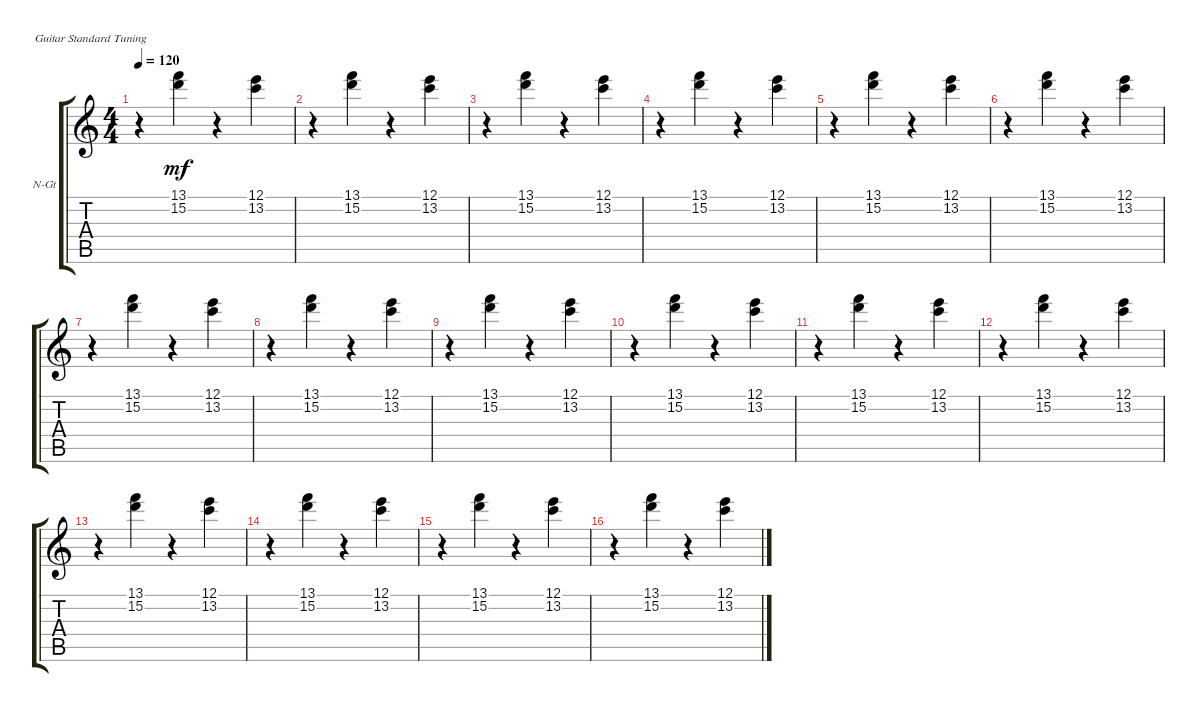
\defaultSystemsLayout 4
\bracketExtendMode groupsimilarinstruments
\firstSystemTrackNameOrientation horizontal
\otherSystemsTrackNameOrientation horizontal
\track ("Фиолетовый 1" "N-Gt") {solo instrument acousticguitarnylon}
\staff {score tabs}
\tuning (E4 B3 G3 D3 A2 E2)
\ts (4 4)
\tempo 120
\clef g2
\ks c
r.4{dy mf instrument acousticguitarnylon} (13.1 15.2).4 r.4 (12.1 13.2).4 |
r.4 (13.1 15.2).4 r.4 (12.1 13.2).4 |
r.4 (13.1 15.2).4 r.4 (12.1 13.2).4 |
r.4 (13.1 15.2).4 r.4 (12.1 13.2).4 |
r.4 (13.1 15.2).4 r.4 (12.1 13.2).4 |
r.4 (13.1 15.2).4 r.4 (12.1 13.2).4 |
r.4 (13.1 15.2).4 r.4 (12.1 13.2).4 |
r.4 (13.1 15.2).4 r.4 (12.1 13.2).4 |
r.4 (13.1 15.2).4 r.4 (12.1 13.2).4 |
r.4 (13.1 15.2).4 r.4 (12.1 13.2).4 |
r.4 (13.1 15.2).4 r.4 (12.1 13.2).4 |
r.4 (13.1 15.2).4 r.4 (12.1 13.2).4 |
r.4 (13.1 15.2).4 r.4 (12.1 13.2).4 |
r.4 (13.1 15.2).4 r.4 (12.1 13.2).4 |
r.4 (13.1 15.2).4 r.4 (12.1 13.2).4 |
r.4 (13.1 15.2).4 r.4 (12.1 13.2).4
